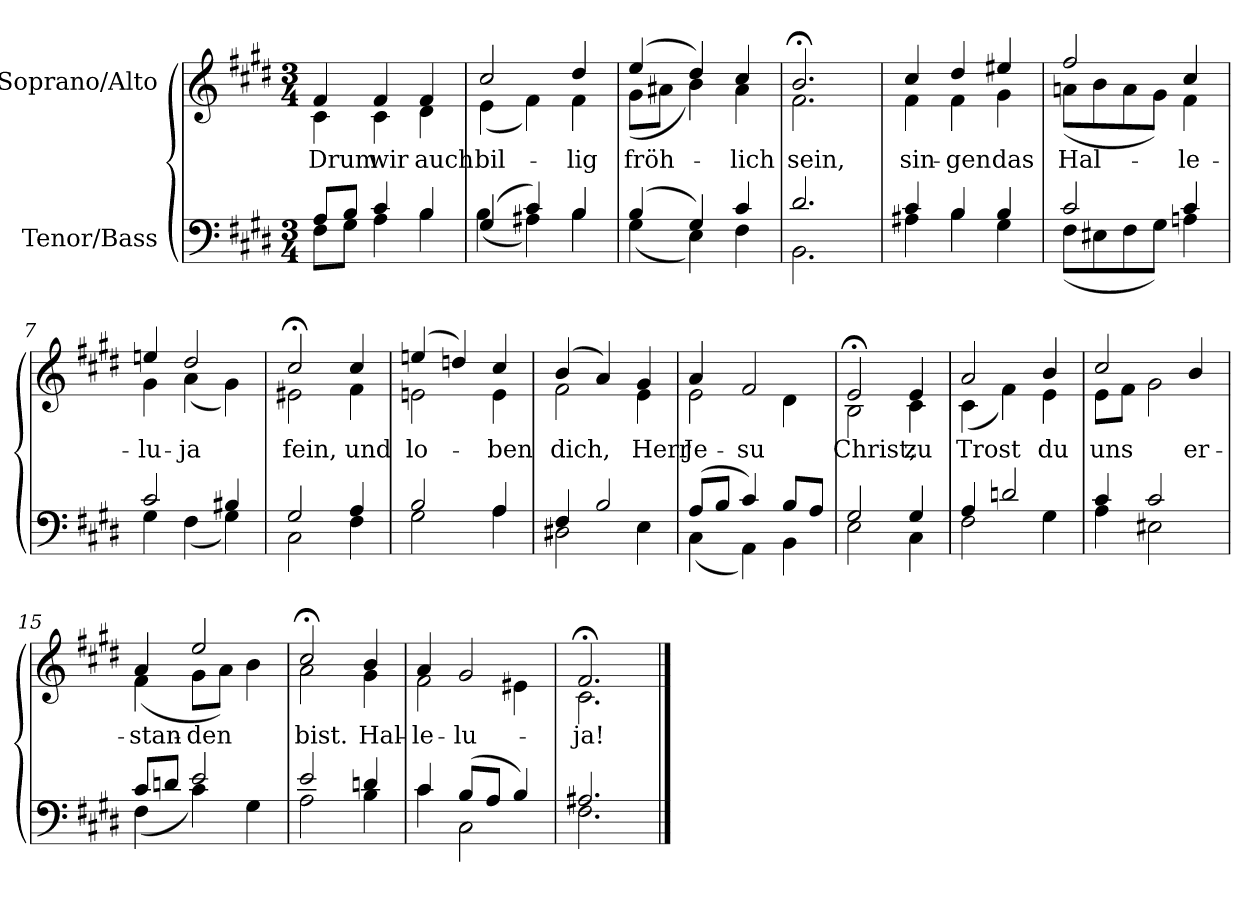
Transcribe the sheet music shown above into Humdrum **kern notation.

**kern	**kern	**text
*part2	*part1	*part1
*staff2	*staff1	*staff1
*I"Tenor/Bass	*I"Soprano/Alto	*
*clefF4	*clefG2	*
*k[f#c#g#d#]	*k[f#c#g#d#]	*
*M3/4	*M3/4	*
=1	=1	=1
*^	*	*
!	!	!	!LO:LY:b
*	*	*^	*
8A/L	8F#\L	4f#/	4c#\	Drum
8B/J	8G#\J	.	.	.
!	!	!	!	!LO:LY:b
4c#/	4A\	4f#/	4c#\	wir
!	!	!	!	!LO:LY:b
4B/	4B\	4f#/	4d#\	auch
=2	=2	=2	=2	=2
!	!	!	!	!LO:LY:b
(4G#/	(4B\	2cc#/	(4e\	bil-
4c#/)	4A#X\)	.	4f#\)	.
!	!	!	!	!LO:LY:b
4B/	4B\	4dd#/	4f#\	-lig
=3	=3	=3	=3	=3
!	!	!	!	!LO:LY:b
(4B/	(4G#\	(4ee/	(8g#\L	fröh-
.	.	.	8a#X\J	.
4G#/)	4E\)	4dd#/)	4b\)	.
!	!	!	!	!LO:LY:b
4c#/	4F#\	4cc#/	4a#\	-lich
=4	=4	=4	=4	=4
!	!	!	!	!LO:LY:b
2.d#/	2.BB\	2.b;</	2.f#\	sein,
=5	=5	=5	=5	=5
!	!	!	!	!LO:LY:b
4c#/	4A#X\	4cc#/	4f#\	sin-
!	!	!	!	!LO:LY:b
4B/	4B\	4dd#/	4f#\	-gen
!	!	!	!	!LO:LY:b
4B/	4G#\	4ee#X/	4g#\	das
=6	=6	=6	=6	=6
!	!	!	!	!LO:LY:b
2c#/	(8F#\L	2ff#/	(8an\L	Hal-
.	8E#X\	.	8b\	.
.	8F#\	.	8a\	.
.	8G#\J)	.	8g#\J)	.
!	!	!	!	!LO:LY:b
4c#/	4An\	4cc#/	4f#\	le-
!!LO:LB:g=z	!!
=7	=7	=7	=7	=7
!	!	!	!	!LO:LY:b
2c#/	4G#\	4een/	4g#\	-lu-
!	!	!	!	!LO:LY:b
.	(4F#\	2dd#/	(4a\	-ja
4B#X/	4G#\)	.	4g#\)	.
=8	=8	=8	=8	=8
!	!	!	!	!LO:LY:b
2G#/	2C#\	2cc#;</	2e#X\	fein,
!	!	!	!	!LO:LY:b
4A/	4F#\	4cc#/	4f#\	und
=9	=9	=9	=9	=9
!	!	!	!	!LO:LY:b
2B/	2G#\	(4een/	2en\	lo-
.	.	4ddn/)	.	.
!	!	!	!	!LO:LY:b
4A/	4A\	4cc#/	4e\	-ben
=10	=10	=10	=10	=10
!	!	!	!	!LO:LY:b
4F#/	2D#X\	(4b/	2f#\	dich,
2B/	.	4a/)	.	.
!	!	!	!	!LO:LY:b
.	4E\	4g#/	4e\	Herr
=11	=11	=11	=11	=11
!	!	!	!	!LO:LY:b
(8A/L	(4C#\	4a/	2e\	Je-
8B/J	.	.	.	.
!	!	!	!	!LO:LY:b
4c#/)	4AA\)	2f#/	.	-su
8B/L	4BB\	.	4d#\	.
8A/J	.	.	.	.
=12	=12	=12	=12	=12
!	!	!	!	!LO:LY:b
2G#/	2E\	2e;</	2B\	Christ;
!	!	!	!	!LO:LY:b
4G#/	4C#\	4e/	4c#\	zu
!!LO:LB:g=z	!!
=13	=13	=13	=13	=13
!	!	!	!	!LO:LY:b
4A/	2F#\	2a/	(4c#\	Trost
2dn/	.	.	4f#\)	.
!	!	!	!	!LO:LY:b
.	4G#\	4b/	4e\	du
=14	=14	=14	=14	=14
!	!	!	!	!LO:LY:b
4c#/	4A\	2cc#/	8e\L	uns
.	.	.	8f#\J	.
2c#/	2E#X\	.	2g#\	.
!	!	!	!	!LO:LY:b
.	.	4b/	.	er-
=15	=15	=15	=15	=15
!	!	!	!	!LO:LY:b
8c#/L	(4F#\	4a/	(4f#\	-stan-
8dn/J	.	.	.	.
!	!	!	!	!LO:LY:b
2e/	4c#\)	2ee/	8g#\L	-den
.	.	.	8a\J)	.
.	4G#\	.	4b\	.
=16	=16	=16	=16	=16
!	!	!	!	!LO:LY:b
2e/	2A\	2cc#;</	2a\	bist.
!	!	!	!	!LO:LY:b
4dn/	4B\	4b/	4g#\	Hal-
=17	=17	=17	=17	=17
!	!	!	!	!LO:LY:b
4c#/	4c#\	4a/	2f#\	-le-
!	!	!	!	!LO:LY:b
(8B/L	2C#\	2g#/	.	-lu-
8A/J	.	.	.	.
4B/)	.	.	4e#X\	.
=18	=18	=18	=18	=18
!	!	!	!	!LO:LY:b
2.A#X/	2.F#\	2.f#;</	2.c#\	-ja!
*v	*v	*	*	*
*	*v	*v	*
==	==	==
*-	*-	*-
